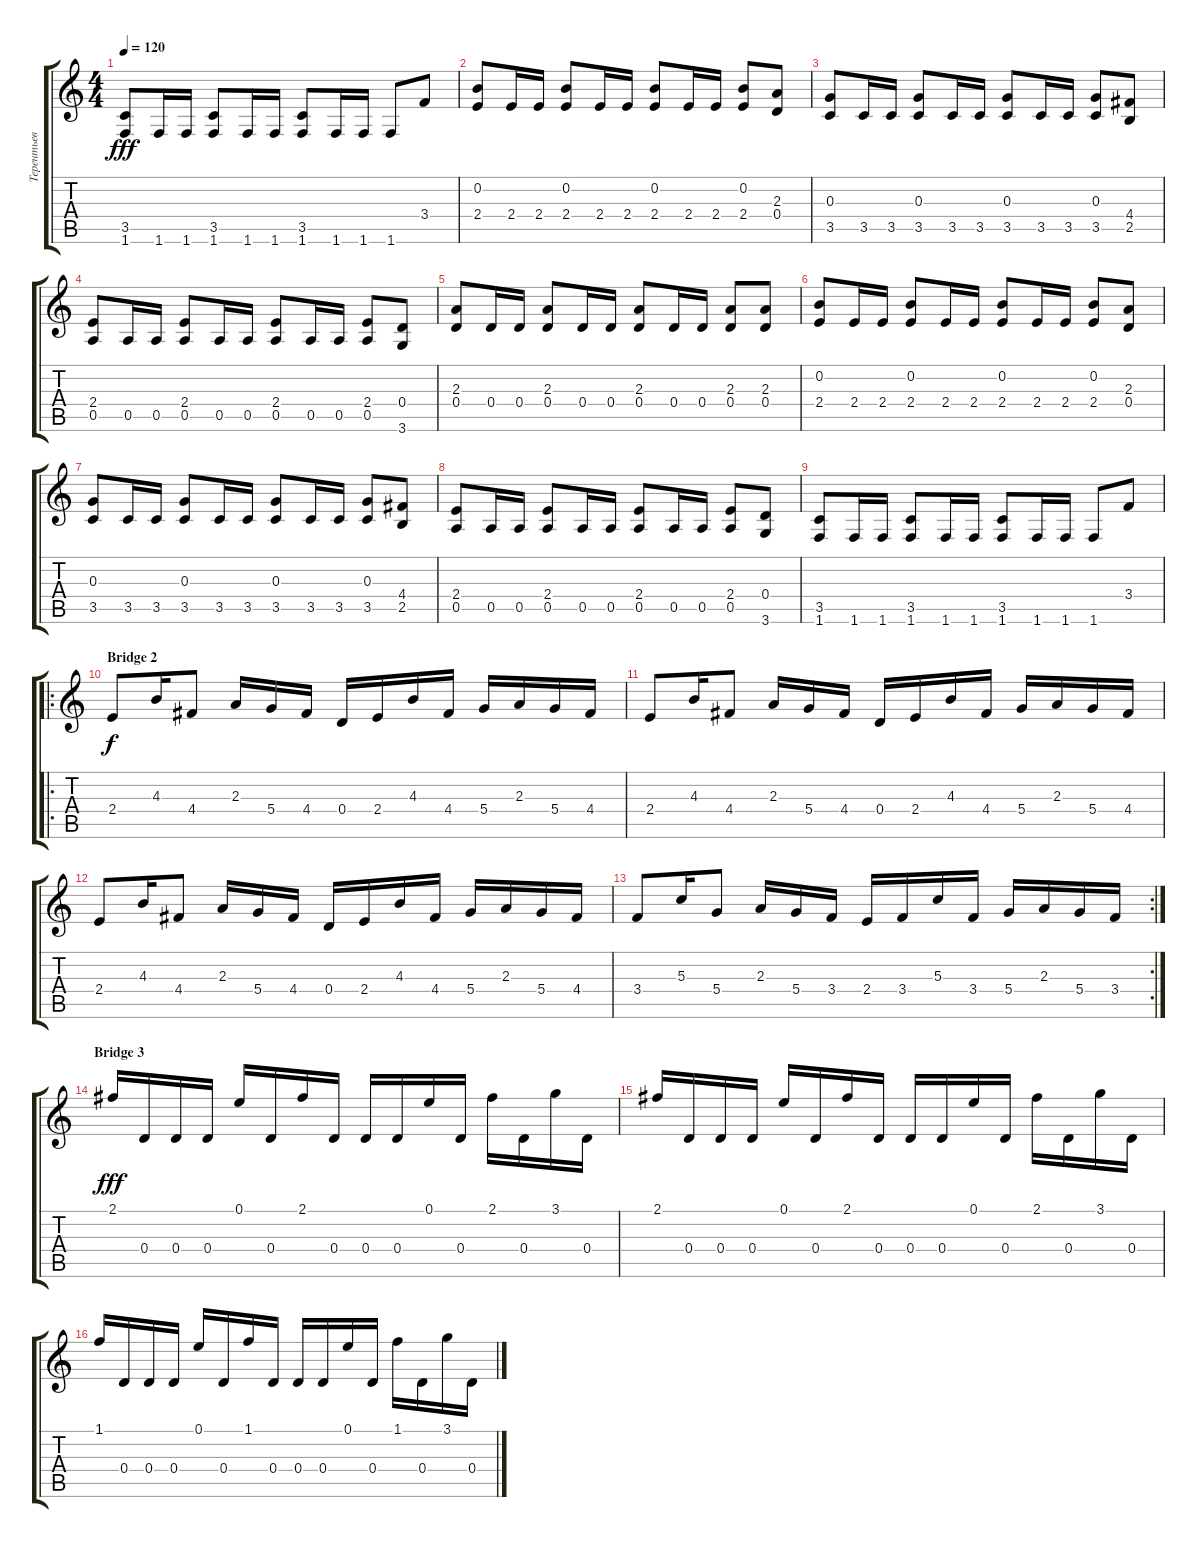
\track ("Терентьев" "Терентьев") {instrument overdrivenguitar}
\staff {score tabs}
\tuning (E4 B3 G3 D3 A2 E2) {hide}
\ts (4 4)
\tempo 120
\clef g2
\ks c
(3.5 1.6).8{dy fff} 1.6.16 1.6.16 (3.5 1.6).8 1.6.16 1.6.16 (3.5 1.6).8 1.6.16 1.6.16 1.6.8 3.4.8 |
(0.2 2.4).8 2.4.16 2.4.16 (0.2 2.4).8 2.4.16 2.4.16 (0.2 2.4).8 2.4.16 2.4.16 (0.2 2.4).8 (2.3 0.4).8 |
(0.3 3.5).8 3.5.16 3.5.16 (0.3 3.5).8 3.5.16 3.5.16 (0.3 3.5).8 3.5.16 3.5.16 (0.3 3.5).8 (4.4 2.5).8 |
(2.4 0.5).8 0.5.16 0.5.16 (2.4 0.5).8 0.5.16 0.5.16 (2.4 0.5).8 0.5.16 0.5.16 (2.4 0.5).8 (0.4 3.6).8 |
(2.3 0.4).8 0.4.16 0.4.16 (2.3 0.4).8 0.4.16 0.4.16 (2.3 0.4).8 0.4.16 0.4.16 (2.3 0.4).8 (2.3 0.4).8 |
(0.2 2.4).8 2.4.16 2.4.16 (0.2 2.4).8 2.4.16 2.4.16 (0.2 2.4).8 2.4.16 2.4.16 (0.2 2.4).8 (2.3 0.4).8 |
(0.3 3.5).8 3.5.16 3.5.16 (0.3 3.5).8 3.5.16 3.5.16 (0.3 3.5).8 3.5.16 3.5.16 (0.3 3.5).8 (4.4 2.5).8 |
(2.4 0.5).8 0.5.16 0.5.16 (2.4 0.5).8 0.5.16 0.5.16 (2.4 0.5).8 0.5.16 0.5.16 (2.4 0.5).8 (0.4 3.6).8 |
(3.5 1.6).8 1.6.16 1.6.16 (3.5 1.6).8 1.6.16 1.6.16 (3.5 1.6).8 1.6.16 1.6.16 1.6.8 3.4.8 |
\ro
\section ("" "Bridge 2")
2.4.8{dy f} 4.3.16 4.4.8 2.3.16 5.4.16 4.4.16 0.4.16 2.4.16 4.3.16 4.4.16 5.4.16 2.3.16 5.4.16 4.4.16 |
2.4.8 4.3.16 4.4.8 2.3.16 5.4.16 4.4.16 0.4.16 2.4.16 4.3.16 4.4.16 5.4.16 2.3.16 5.4.16 4.4.16 |
2.4.8 4.3.16 4.4.8 2.3.16 5.4.16 4.4.16 0.4.16 2.4.16 4.3.16 4.4.16 5.4.16 2.3.16 5.4.16 4.4.16 |
\rc 2
3.4.8 5.3.16 5.4.8 2.3.16 5.4.16 3.4.16 2.4.16 3.4.16 5.3.16 3.4.16 5.4.16 2.3.16 5.4.16 3.4.16 |
\section ("" "Bridge 3")
2.1.16{dy fff} 0.4.16 0.4.16 0.4.16 0.1.16 0.4.16 2.1.16 0.4.16 0.4.16 0.4.16 0.1.16 0.4.16 2.1.16 0.4.16 3.1.16 0.4.16 |
2.1.16 0.4.16 0.4.16 0.4.16 0.1.16 0.4.16 2.1.16 0.4.16 0.4.16 0.4.16 0.1.16 0.4.16 2.1.16 0.4.16 3.1.16 0.4.16 |
1.1.16 0.4.16 0.4.16 0.4.16 0.1.16 0.4.16 1.1.16 0.4.16 0.4.16 0.4.16 0.1.16 0.4.16 1.1.16 0.4.16 3.1.16 0.4.16
